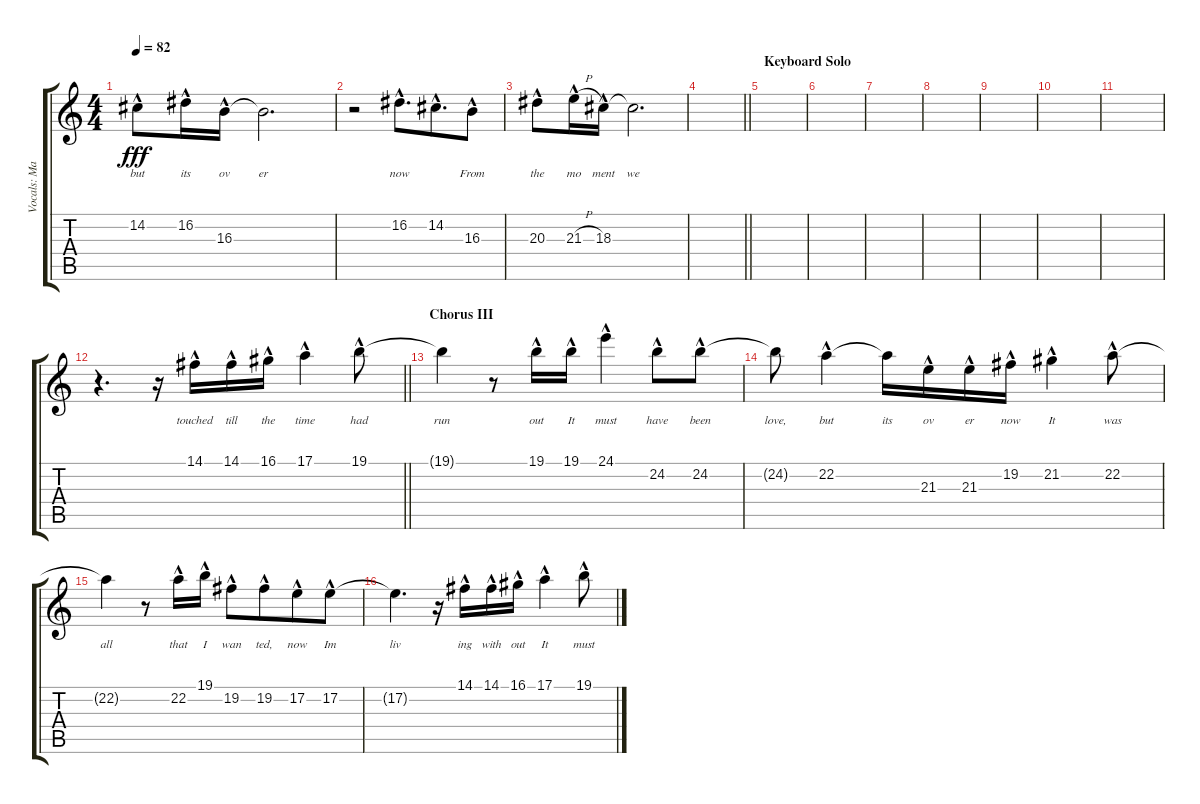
\track ("Vocals: Marie" "Vocals: Ma") {instrument lead2sawtooth}
\staff {score tabs}
\tuning (E4 B3 G3 D3 A2 E2) {hide}
\ts (4 4)
\tempo 82
\clef g2
\ks c
14.2{hac}.8{lyrics (0 "but") lyrics (1 "") lyrics (2 "") lyrics (3 "") lyrics (4 "") dy fff} 16.2{hac}.16{lyrics (0 "its") lyrics (1 "") lyrics (2 "") lyrics (3 "") lyrics (4 "")} 16.3{hac}.16{lyrics (0 "ov") lyrics (1 "") lyrics (2 "") lyrics (3 "") lyrics (4 "")} 16.3{t}.2{d lyrics (0 "er") lyrics (1 "") lyrics (2 "") lyrics (3 "") lyrics (4 "")} |
r.2 16.2{hac}.8{d lyrics (0 "now") lyrics (1 "") lyrics (2 "") lyrics (3 "") lyrics (4 "")} 14.2{hac}.8{d lyrics (0 "") lyrics (1 "") lyrics (2 "") lyrics (3 "") lyrics (4 "") beam merge} 16.3{hac}.8{lyrics (0 "From") lyrics (1 "") lyrics (2 "") lyrics (3 "") lyrics (4 "")} |
20.3{hac}.8{lyrics (0 "the") lyrics (1 "") lyrics (2 "") lyrics (3 "") lyrics (4 "")} 21.3{h hac}.16{lyrics (0 "mo") lyrics (1 "") lyrics (2 "") lyrics (3 "") lyrics (4 "")} 18.3{hac}.16{lyrics (0 "ment") lyrics (1 "") lyrics (2 "") lyrics (3 "") lyrics (4 "")} 18.3{t}.2{d lyrics (0 "we") lyrics (1 "") lyrics (2 "") lyrics (3 "") lyrics (4 "")} |
\barLineRight lightlight
|
\section ("" "Keyboard Solo")
|
|
|
|
|
|
|
\barLineRight lightlight
r.4{d} r.16 14.1{hac}.16{lyrics (0 "touched") lyrics (1 "") lyrics (2 "") lyrics (3 "") lyrics (4 "") beam merge} 14.1{hac}.16{lyrics (0 "till") lyrics (1 "") lyrics (2 "") lyrics (3 "") lyrics (4 "")} 16.1{hac}.16{lyrics (0 "the") lyrics (1 "") lyrics (2 "") lyrics (3 "") lyrics (4 "")} 17.1{hac}.4{lyrics (0 "time") lyrics (1 "") lyrics (2 "") lyrics (3 "") lyrics (4 "")} 19.1{hac}.8{lyrics (0 "had") lyrics (1 "") lyrics (2 "") lyrics (3 "") lyrics (4 "")} |
\section ("" "Chorus III")
19.1{t}.4{lyrics (0 "run") lyrics (1 "") lyrics (2 "") lyrics (3 "") lyrics (4 "")} r.8 19.1{hac}.16{lyrics (0 "out") lyrics (1 "") lyrics (2 "") lyrics (3 "") lyrics (4 "")} 19.1{hac}.16{lyrics (0 "It") lyrics (1 "") lyrics (2 "") lyrics (3 "") lyrics (4 "")} 24.1{hac}.4{lyrics (0 "must") lyrics (1 "") lyrics (2 "") lyrics (3 "") lyrics (4 "")} 24.2{hac}.8{lyrics (0 "have") lyrics (1 "") lyrics (2 "") lyrics (3 "") lyrics (4 "")} 24.2{hac}.8{lyrics (0 "been") lyrics (1 "") lyrics (2 "") lyrics (3 "") lyrics (4 "")} |
24.2{t}.8{lyrics (0 "love,") lyrics (1 "") lyrics (2 "") lyrics (3 "") lyrics (4 "")} 22.2{hac}.4{lyrics (0 "but") lyrics (1 "") lyrics (2 "") lyrics (3 "") lyrics (4 "")} 22.2{t}.16{lyrics (0 "its") lyrics (1 "") lyrics (2 "") lyrics (3 "") lyrics (4 "")} 21.3{hac}.16{lyrics (0 "ov") lyrics (1 "") lyrics (2 "") lyrics (3 "") lyrics (4 "") beam merge} 21.3{hac}.16{lyrics (0 "er") lyrics (1 "") lyrics (2 "") lyrics (3 "") lyrics (4 "")} 19.2{hac}.16{lyrics (0 "now") lyrics (1 "") lyrics (2 "") lyrics (3 "") lyrics (4 "")} 21.2{hac}.4{lyrics (0 "It") lyrics (1 "") lyrics (2 "") lyrics (3 "") lyrics (4 "")} 22.2{hac}.8{lyrics (0 "was") lyrics (1 "") lyrics (2 "") lyrics (3 "") lyrics (4 "")} |
22.2{t}.4{lyrics (0 "all") lyrics (1 "") lyrics (2 "") lyrics (3 "") lyrics (4 "")} r.8 22.2{hac}.16{lyrics (0 "that") lyrics (1 "") lyrics (2 "") lyrics (3 "") lyrics (4 "")} 19.1{hac}.16{lyrics (0 "I") lyrics (1 "") lyrics (2 "") lyrics (3 "") lyrics (4 "")} 19.2{hac}.8{lyrics (0 "wan") lyrics (1 "") lyrics (2 "") lyrics (3 "") lyrics (4 "")} 19.2{hac}.8{lyrics (0 "ted,") lyrics (1 "") lyrics (2 "") lyrics (3 "") lyrics (4 "") beam merge} 17.2{hac}.8{lyrics (0 "now") lyrics (1 "") lyrics (2 "") lyrics (3 "") lyrics (4 "")} 17.2{hac}.8{lyrics (0 "Im") lyrics (1 "") lyrics (2 "") lyrics (3 "") lyrics (4 "")} |
17.2{t}.4{d lyrics (0 "liv") lyrics (1 "") lyrics (2 "") lyrics (3 "") lyrics (4 "")} r.16 14.1{hac}.16{lyrics (0 "ing") lyrics (1 "") lyrics (2 "") lyrics (3 "") lyrics (4 "") beam merge} 14.1{hac}.16{lyrics (0 "with") lyrics (1 "") lyrics (2 "") lyrics (3 "") lyrics (4 "")} 16.1{hac}.16{lyrics (0 "out") lyrics (1 "") lyrics (2 "") lyrics (3 "") lyrics (4 "")} 17.1{hac}.4{lyrics (0 "It") lyrics (1 "") lyrics (2 "") lyrics (3 "") lyrics (4 "")} 19.1{hac}.8{lyrics (0 "must") lyrics (1 "") lyrics (2 "") lyrics (3 "") lyrics (4 "")}
